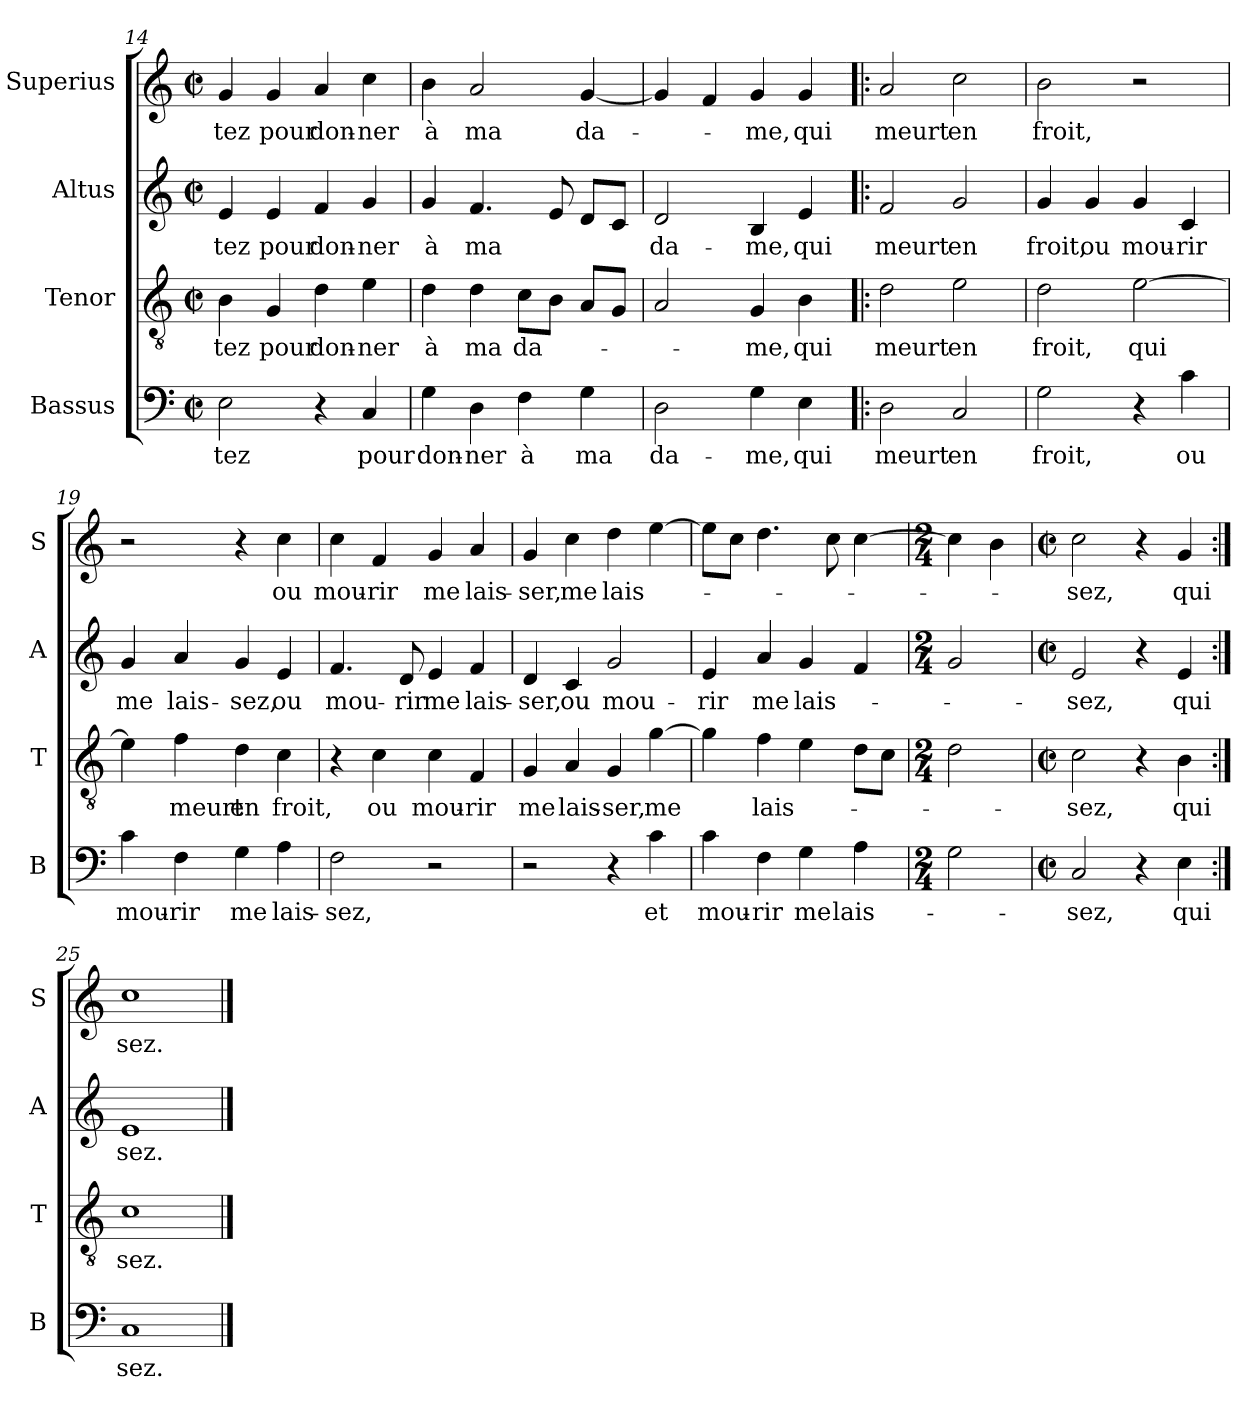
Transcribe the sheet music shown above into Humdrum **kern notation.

**kern	**text	**kern	**text	**kern	**text	**kern	**text
*part4	*part4	*part3	*part3	*part2	*part2	*part1	*part1
*staff4	*staff4	*staff3	*staff3	*staff2	*staff2	*staff1	*staff1
*I"Bassus	*	*I"Tenor	*	*I"Altus	*	*I"Superius	*
*I'B	*	*I'T	*	*I'A	*	*I'S	*
*clefF4	*	*clefGv2	*	*clefG2	*	*clefG2	*
*k[]	*	*k[]	*	*k[]	*	*k[]	*
*C:	*	*C:	*	*C:	*	*C:	*
*M2/2	*	*M2/2	*	*M2/2	*	*M2/2	*
*met(c|)	*	*met(c|)	*	*met(c|)	*	*met(c|)	*
=14	=14	=14	=14	=14	=14	=14	=14
!	!LO:LY:b	!	!LO:LY:b	!	!LO:LY:b	!	!LO:LY:b
2E\	-tez	4B\	-tez	4e/	-tez	4g/	-tez
!	!	!	!LO:LY:b	!	!LO:LY:b	!	!LO:LY:b
.	.	4G/	pour	4e/	pour	4g/	pour
!	!	!	!LO:LY:b	!	!LO:LY:b	!	!LO:LY:b
4r	.	4d\	don-	4f/	don-	4a/	don-
!	!LO:LY:b	!	!LO:LY:b	!	!LO:LY:b	!	!LO:LY:b
4C/	pour	4e\	-ner	4g/	-ner	4cc\	-ner
=15	=15	=15	=15	=15	=15	=15	=15
!	!LO:LY:b	!	!LO:LY:b	!	!LO:LY:b	!	!LO:LY:b
4G\	don-	4d\	à	4g/	à	4b\	à
!	!LO:LY:b	!	!LO:LY:b	!	!LO:LY:b	!	!LO:LY:b
4D\	-ner	4d\	ma	4.f/	ma	2a/	ma
!	!LO:LY:b	!	!LO:LY:b	!	!	!	!
4F\	à	8c\L	da-	.	.	.	.
.	.	8B\J	.	8e/	.	.	.
!	!LO:LY:b	!	!	!	!	!	!LO:LY:b
4G\	ma	8A/L	.	8d/L	.	[4g/	da-
.	.	8G/J	.	8c/J	.	.	.
!!LO:PB:g=z
=16	=16	=16	=16	=16	=16	=16	=16
!	!LO:LY:b	!	!	!	!LO:LY:b	!	!
2D\	da-	2A/	.	2d/	da-	4g/]	.
.	.	.	.	.	.	4f/	.
!	!LO:LY:b	!	!LO:LY:b	!	!LO:LY:b	!	!LO:LY:b
4G\	-me,	4G/	-me,	4B/	-me,	4g/	-me,
!	!LO:LY:b	!	!LO:LY:b	!	!LO:LY:b	!	!LO:LY:b
4E\	qui	4B\	qui	4e/	qui	4g/	qui
=17!|:	=17!|:	=17!|:	=17!|:	=17!|:	=17!|:	=17!|:	=17!|:
!	!LO:LY:b	!	!LO:LY:b	!	!LO:LY:b	!	!LO:LY:b
2D\	meurt	2d\	meurt	2f/	meurt	2a/	meurt
!	!LO:LY:b	!	!LO:LY:b	!	!LO:LY:b	!	!LO:LY:b
2C/	en	2e\	en	2g/	en	2cc\	en
=18	=18	=18	=18	=18	=18	=18	=18
!	!LO:LY:b	!	!LO:LY:b	!	!LO:LY:b	!	!LO:LY:b
2G\	froit,	2d\	froit,	4g/	froit,	2b\	froit,
!	!	!	!	!	!LO:LY:b	!	!
.	.	.	.	4g/	ou	.	.
!	!	!	!LO:LY:b	!	!LO:LY:b	!	!
4r	.	[2e\	qui	4g/	mou-	2r	.
!	!LO:LY:b	!	!	!	!LO:LY:b	!	!
4c\	ou	.	.	4c/	-rir	.	.
=19	=19	=19	=19	=19	=19	=19	=19
!	!LO:LY:b	!	!	!	!LO:LY:b	!	!
4c\	mou-	4e\]	.	4g/	me	2r	.
!	!LO:LY:b	!	!LO:LY:b	!	!LO:LY:b	!	!
4F\	-rir	4f\	meurt	4a/	lais-	.	.
!	!LO:LY:b	!	!LO:LY:b	!	!LO:LY:b	!	!
4G\	me	4d\	en	4g/	-sez,	4r	.
!	!LO:LY:b	!	!LO:LY:b	!	!LO:LY:b	!	!LO:LY:b
4A\	lais-	4c\	froit,	4e/	ou	4cc\	ou
=20	=20	=20	=20	=20	=20	=20	=20
!	!LO:LY:b	!	!	!	!LO:LY:b	!	!LO:LY:b
2F\	-sez,	4r	.	4.f/	mou-	4cc\	mou-
!	!	!	!LO:LY:b	!	!	!	!LO:LY:b
.	.	4c\	ou	.	.	4f/	-rir
!	!	!	!	!	!LO:LY:b	!	!
.	.	.	.	8d/	-rir	.	.
!	!	!	!LO:LY:b	!	!LO:LY:b	!	!LO:LY:b
2r	.	4c\	mou-	4e/	me	4g/	me
!	!	!	!LO:LY:b	!	!LO:LY:b	!	!LO:LY:b
.	.	4F/	-rir	4f/	lais-	4a/	lais-
!!LO:LB:g=z
=21	=21	=21	=21	=21	=21	=21	=21
!	!	!	!LO:LY:b	!	!LO:LY:b	!	!LO:LY:b
2r	.	4G/	me	4d/	-ser,	4g/	-ser,
!	!	!	!LO:LY:b	!	!LO:LY:b	!	!LO:LY:b
.	.	4A/	lais-	4c/	ou	4cc\	me
!	!	!	!LO:LY:b	!	!LO:LY:b	!	!LO:LY:b
4r	.	4G/	-ser,	2g/	mou-	4dd\	lais-
!	!LO:LY:b	!	!LO:LY:b	!	!	!	!
4c\	et	[4g\	me	.	.	[4ee\	.
=22	=22	=22	=22	=22	=22	=22	=22
!	!LO:LY:b	!	!	!	!LO:LY:b	!	!
4c\	mou-	4g\]	.	4e/	-rir	8ee\L]	.
.	.	.	.	.	.	8cc\J	.
!	!LO:LY:b	!	!LO:LY:b	!	!LO:LY:b	!	!
4F\	-rir	4f\	lais-	4a/	me	4.dd\	.
!	!LO:LY:b	!	!	!	!LO:LY:b	!	!
4G\	me	4e\	.	4g/	lais-	.	.
.	.	.	.	.	.	8cc\	.
!	!LO:LY:b	!	!	!	!	!	!
4A\	lais-	8d\L	.	4f/	.	[4cc\	.
.	.	8c\J	.	.	.	.	.
=23	=23	=23	=23	=23	=23	=23	=23
*M2/4	*	*M2/4	*	*M2/4	*	*M2/4	*
2G\	.	2d\	.	2g/	.	4cc\]	.
.	.	.	.	.	.	4b\	.
=24	=24	=24	=24	=24	=24	=24	=24
*M2/2	*	*M2/2	*	*M2/2	*	*M2/2	*
*met(c|)	*	*met(c|)	*	*met(c|)	*	*met(c|)	*
!	!LO:LY:b	!	!LO:LY:b	!	!LO:LY:b	!	!LO:LY:b
2C/	-sez,	2c\	-sez,	2e/	-sez,	2cc\	-sez,
4r	.	4r	.	4r	.	4r	.
!	!LO:LY:b	!	!LO:LY:b	!	!LO:LY:b	!	!LO:LY:b
4E\	qui	4B\	qui	4e/	qui	4g/	qui
=25:|!	=25:|!	=25:|!	=25:|!	=25:|!	=25:|!	=25:|!	=25:|!
!	!LO:LY:b	!	!LO:LY:b	!	!LO:LY:b	!	!LO:LY:b
1C	sez.	1c	sez.	1e	sez.	1cc	sez.
==	==	==	==	==	==	==	==
*-	*-	*-	*-	*-	*-	*-	*-
